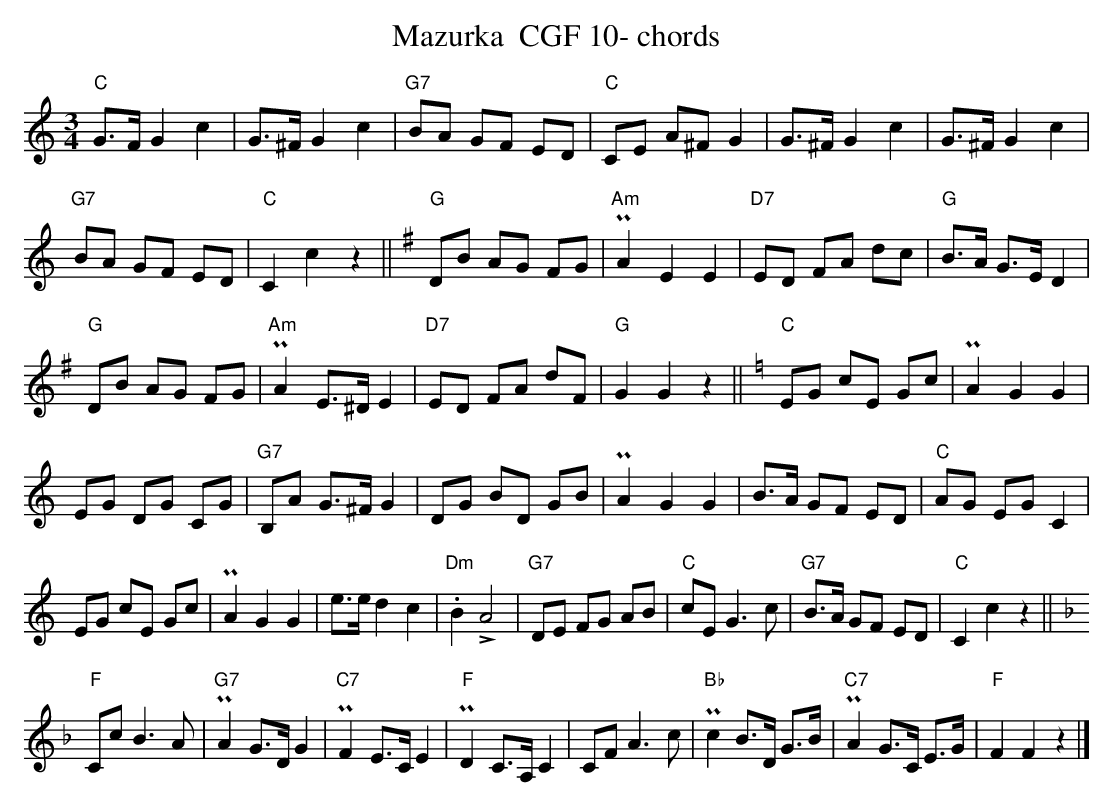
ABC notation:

X:1
T:Mazurka  CGF 10- chords
M:3/4
L:1/8
K:Cmaj%%MIDI gchordon
"C"G>FG2c2 | G>^FG2c2 | "G7"BA GF ED | "C"CE A^FG2 | G>^FG2c2 | G>^FG2c2 |
"G7"BA GF ED | "C"C2c2z2 || [K:Gmaj] "G"DB AG FG | "Am"PA2E2E2 | "D7"ED FA dc | "G"B>A G>ED2 |
"G"DB AG FG | "Am"PA2E>^DE2 | "D7"ED FA dF | "G"G2G2z2 || [K:Cmaj] "C"EG cE Gc | PA2G2G2 |
EG DG CG | "G7"B,A G>^FG2 | DG BD GB | PA2G2G2 | B>A GF ED | "C"AG EGC2 |
EG cE Gc | PA2G2G2 | e>ed2c2 | "Dm".B2!>!A4 | "G7"DE FG AB | "C"cEG3c | "G7"B>A GF ED | "C"C2c2z2 || [K:Fmaj]
"F"CcB3A | "G7"PA2G>DG2 | "C7"PF2E>CE2 | "F"PD2C>A,C2 | CFA3c | "Bb"Pc2B>D G>B | "C7"PA2G>C E>G | "F"F2F2z2 |]
